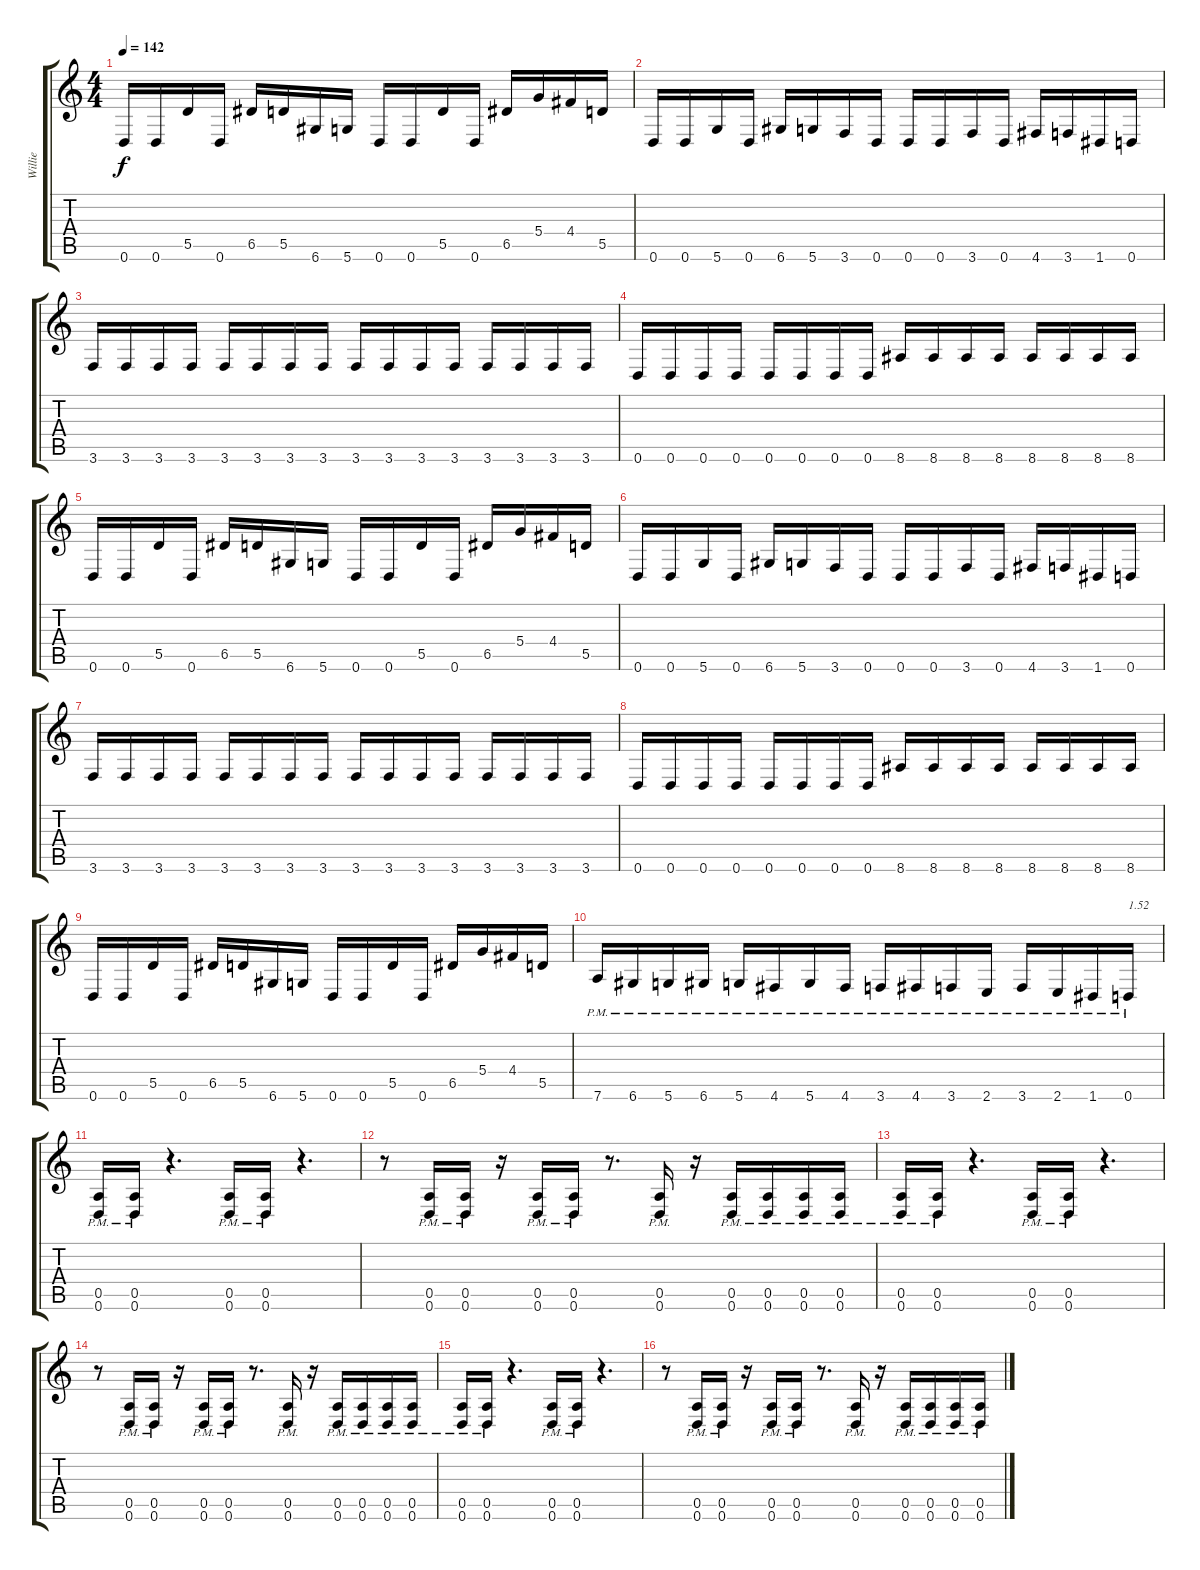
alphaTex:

\track ("Willie" "Willie") {instrument distortionguitar}
\staff {score tabs}
\tuning (E4 B3 G3 D3 A2 D2) {hide}
\ts (4 4)
\tempo 142
\clef g2
\ks c
0.6.16{dy f} 0.6.16 5.5.16 0.6.16 6.5.16 5.5.16 6.6.16 5.6.16 0.6.16 0.6.16 5.5.16 0.6.16 6.5.16 5.4.16 4.4.16 5.5.16 |
0.6.16 0.6.16 5.6.16 0.6.16 6.6.16 5.6.16 3.6.16 0.6.16 0.6.16 0.6.16 3.6.16 0.6.16 4.6.16 3.6.16 1.6.16 0.6.16 |
3.6.16 3.6.16 3.6.16 3.6.16 3.6.16 3.6.16 3.6.16 3.6.16 3.6.16 3.6.16 3.6.16 3.6.16 3.6.16 3.6.16 3.6.16 3.6.16 |
0.6.16 0.6.16 0.6.16 0.6.16 0.6.16 0.6.16 0.6.16 0.6.16 8.6.16 8.6.16 8.6.16 8.6.16 8.6.16 8.6.16 8.6.16 8.6.16 |
0.6.16 0.6.16 5.5.16 0.6.16 6.5.16 5.5.16 6.6.16 5.6.16 0.6.16 0.6.16 5.5.16 0.6.16 6.5.16 5.4.16 4.4.16 5.5.16 |
0.6.16 0.6.16 5.6.16 0.6.16 6.6.16 5.6.16 3.6.16 0.6.16 0.6.16 0.6.16 3.6.16 0.6.16 4.6.16 3.6.16 1.6.16 0.6.16 |
3.6.16 3.6.16 3.6.16 3.6.16 3.6.16 3.6.16 3.6.16 3.6.16 3.6.16 3.6.16 3.6.16 3.6.16 3.6.16 3.6.16 3.6.16 3.6.16 |
0.6.16 0.6.16 0.6.16 0.6.16 0.6.16 0.6.16 0.6.16 0.6.16 8.6.16 8.6.16 8.6.16 8.6.16 8.6.16 8.6.16 8.6.16 8.6.16 |
0.6.16 0.6.16 5.5.16 0.6.16 6.5.16 5.5.16 6.6.16 5.6.16 0.6.16 0.6.16 5.5.16 0.6.16 6.5.16 5.4.16 4.4.16 5.5.16 |
7.6{pm}.16 6.6{pm}.16 5.6{pm}.16 6.6{pm}.16 5.6{pm}.16 4.6{pm}.16 5.6{pm}.16 4.6{pm}.16 3.6{pm}.16 4.6{pm}.16 3.6{pm}.16 2.6{pm}.16 3.6{pm}.16 2.6{pm}.16 1.6{pm}.16 0.6{pm}.16{txt "1.52"} |
(0.5{pm} 0.6{pm}).16 (0.5{pm} 0.6{pm}).16 r.4{d} (0.5{pm} 0.6{pm}).16 (0.5{pm} 0.6{pm}).16 r.4{d} |
r.8 (0.5{pm} 0.6{pm}).16 (0.5{pm} 0.6{pm}).16 r.16 (0.5{pm} 0.6{pm}).16 (0.5{pm} 0.6{pm}).16 r.8{d} (0.5{pm} 0.6{pm}).16 r.16 (0.5{pm} 0.6{pm}).16 (0.5{pm} 0.6{pm}).16 (0.5{pm} 0.6{pm}).16 (0.5{pm} 0.6{pm}).16 |
(0.5{pm} 0.6{pm}).16 (0.5{pm} 0.6{pm}).16 r.4{d} (0.5{pm} 0.6{pm}).16 (0.5{pm} 0.6{pm}).16 r.4{d} |
r.8 (0.5{pm} 0.6{pm}).16 (0.5{pm} 0.6{pm}).16 r.16 (0.5{pm} 0.6{pm}).16 (0.5{pm} 0.6{pm}).16 r.8{d} (0.5{pm} 0.6{pm}).16 r.16 (0.5{pm} 0.6{pm}).16 (0.5{pm} 0.6{pm}).16 (0.5{pm} 0.6{pm}).16 (0.5{pm} 0.6{pm}).16 |
(0.5{pm} 0.6{pm}).16 (0.5{pm} 0.6{pm}).16 r.4{d} (0.5{pm} 0.6{pm}).16 (0.5{pm} 0.6{pm}).16 r.4{d} |
r.8 (0.5{pm} 0.6{pm}).16 (0.5{pm} 0.6{pm}).16 r.16 (0.5{pm} 0.6{pm}).16 (0.5{pm} 0.6{pm}).16 r.8{d} (0.5{pm} 0.6{pm}).16 r.16 (0.5{pm} 0.6{pm}).16 (0.5{pm} 0.6{pm}).16 (0.5{pm} 0.6{pm}).16 (0.5{pm} 0.6{pm}).16
